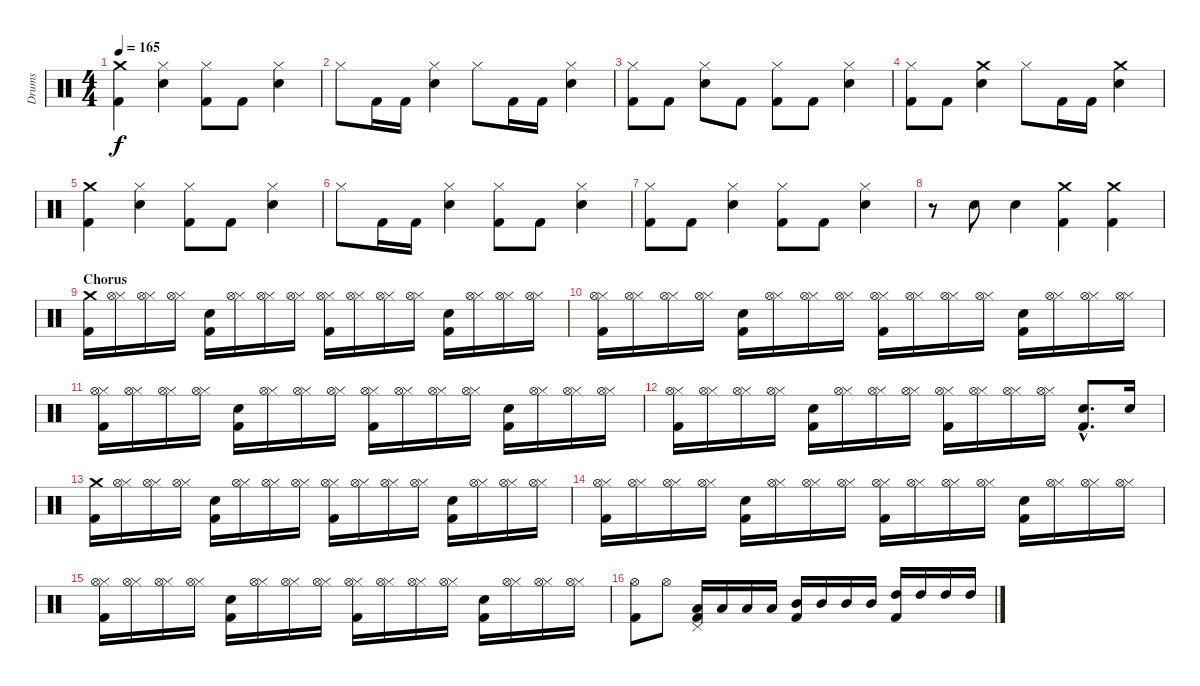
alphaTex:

\track ("Drums" "Drums") {instrument percussion}
\staff {score}
\articulation defaults
\ts (4 4)
\tempo 165
\clef neutral
\ks c
("Kick (hit) 2" "Crash medium (hit)").4{dy f} ("Hi-Hat (closed)" "Snare (hit) 2").4 ("Hi-Hat (closed)" "Kick (hit) 2").8 "Kick (hit) 2".8 ("Snare (hit) 2" "Hi-Hat (closed)").4 |
"Hi-Hat (closed)".8 "Kick (hit) 2".16 "Kick (hit) 2".16 ("Snare (hit) 2" "Hi-Hat (closed)").4 "Hi-Hat (closed)".8 "Kick (hit) 2".16 "Kick (hit) 2".16 ("Snare (hit) 2" "Hi-Hat (closed)").4 |
("Hi-Hat (closed)" "Kick (hit) 2").8 "Kick (hit) 2".8 ("Snare (hit) 2" "Hi-Hat (closed)").8 "Kick (hit) 2".8 ("Hi-Hat (closed)" "Kick (hit) 2").8 "Kick (hit) 2".8 ("Snare (hit) 2" "Hi-Hat (closed)").4 |
("Hi-Hat (closed)" "Kick (hit) 2").8 "Kick (hit) 2".8 ("Crash medium (hit)" "Snare (hit) 2").4 "Hi-Hat (closed)".8 "Kick (hit) 2".16 "Kick (hit) 2".16 ("Crash medium (hit)" "Snare (hit) 2").4 |
("Kick (hit) 2" "Crash medium (hit)").4 ("Hi-Hat (closed)" "Snare (hit) 2").4 ("Kick (hit) 2" "Hi-Hat (closed)").8 "Kick (hit) 2".8 ("Snare (hit) 2" "Hi-Hat (closed)").4 |
"Hi-Hat (closed)".8 "Kick (hit) 2".16 "Kick (hit) 2".16 ("Snare (hit) 2" "Hi-Hat (closed)").4 ("Hi-Hat (closed)" "Kick (hit) 2").8 "Kick (hit) 2".8 ("Snare (hit) 2" "Hi-Hat (closed)").4 |
("Hi-Hat (closed)" "Kick (hit) 2").8 "Kick (hit) 2".8 ("Snare (hit) 2" "Hi-Hat (closed)").4 ("Hi-Hat (closed)" "Kick (hit) 2").8 "Kick (hit) 2".8 ("Snare (hit) 2" "Hi-Hat (closed)").4 |
r.8 "Snare (hit) 2".8 "Snare (hit) 2".4 ("Kick (hit) 2" "Crash medium (hit)").4 ("Kick (hit) 2" "Crash medium (hit)").4 |
\section ("" "Chorus")
("Crash medium (hit)" "Kick (hit) 2").16 ("Hi-Hat (closed)" "Hi-Hat (open)").16 ("Hi-Hat (closed)" "Hi-Hat (open)").16 ("Hi-Hat (closed)" "Hi-Hat (open)").16 ("Kick (hit) 2" "Snare (hit) 2").16 ("Hi-Hat (closed)" "Hi-Hat (open)").16 ("Hi-Hat (closed)" "Hi-Hat (open)").16 ("Hi-Hat (closed)" "Hi-Hat (open)").16 ("Kick (hit) 2" "Hi-Hat (closed)" "Hi-Hat (open)").16 ("Hi-Hat (closed)" "Hi-Hat (open)").16 ("Hi-Hat (closed)" "Hi-Hat (open)").16 ("Hi-Hat (closed)" "Hi-Hat (open)").16 ("Kick (hit) 2" "Snare (hit) 2").16 ("Hi-Hat (closed)" "Hi-Hat (open)").16 ("Hi-Hat (closed)" "Hi-Hat (open)").16 ("Hi-Hat (closed)" "Hi-Hat (open)").16 |
("Kick (hit) 2" "Hi-Hat (closed)" "Hi-Hat (open)").16 ("Hi-Hat (closed)" "Hi-Hat (open)").16 ("Hi-Hat (closed)" "Hi-Hat (open)").16 ("Hi-Hat (closed)" "Hi-Hat (open)").16 ("Kick (hit) 2" "Snare (hit) 2").16 ("Hi-Hat (closed)" "Hi-Hat (open)").16 ("Hi-Hat (closed)" "Hi-Hat (open)").16 ("Hi-Hat (closed)" "Hi-Hat (open)").16 ("Kick (hit) 2" "Hi-Hat (closed)" "Hi-Hat (open)").16 ("Hi-Hat (closed)" "Hi-Hat (open)").16 ("Hi-Hat (closed)" "Hi-Hat (open)").16 ("Hi-Hat (closed)" "Hi-Hat (open)").16 ("Kick (hit) 2" "Snare (hit) 2").16 ("Hi-Hat (closed)" "Hi-Hat (open)").16 ("Hi-Hat (closed)" "Hi-Hat (open)").16 ("Hi-Hat (closed)" "Hi-Hat (open)").16 |
("Kick (hit) 2" "Hi-Hat (closed)" "Hi-Hat (open)").16 ("Hi-Hat (closed)" "Hi-Hat (open)").16 ("Hi-Hat (closed)" "Hi-Hat (open)").16 ("Hi-Hat (closed)" "Hi-Hat (open)").16 ("Kick (hit) 2" "Snare (hit) 2").16 ("Hi-Hat (closed)" "Hi-Hat (open)").16 ("Hi-Hat (closed)" "Hi-Hat (open)").16 ("Hi-Hat (closed)" "Hi-Hat (open)").16 ("Kick (hit) 2" "Hi-Hat (closed)" "Hi-Hat (open)").16 ("Hi-Hat (closed)" "Hi-Hat (open)").16 ("Hi-Hat (closed)" "Hi-Hat (open)").16 ("Hi-Hat (closed)" "Hi-Hat (open)").16 ("Kick (hit) 2" "Snare (hit) 2").16 ("Hi-Hat (closed)" "Hi-Hat (open)").16 ("Hi-Hat (closed)" "Hi-Hat (open)").16 ("Hi-Hat (closed)" "Hi-Hat (open)").16 |
("Kick (hit) 2" "Hi-Hat (closed)" "Hi-Hat (open)").16 ("Hi-Hat (closed)" "Hi-Hat (open)").16 ("Hi-Hat (closed)" "Hi-Hat (open)").16 ("Hi-Hat (closed)" "Hi-Hat (open)").16 ("Kick (hit) 2" "Snare (hit) 2").16 ("Hi-Hat (closed)" "Hi-Hat (open)").16 ("Hi-Hat (closed)" "Hi-Hat (open)").16 ("Hi-Hat (closed)" "Hi-Hat (open)").16 ("Kick (hit) 2" "Hi-Hat (closed)" "Hi-Hat (open)").16 ("Hi-Hat (closed)" "Hi-Hat (open)").16 ("Hi-Hat (closed)" "Hi-Hat (open)").16 ("Hi-Hat (closed)" "Hi-Hat (open)").16 ("Kick (hit) 2"{hac} "Snare (hit) 2"{hac}).8{d} "Snare (hit) 2".16 |
("Crash medium (hit)" "Kick (hit) 2").16 ("Hi-Hat (closed)" "Hi-Hat (open)").16 ("Hi-Hat (closed)" "Hi-Hat (open)").16 ("Hi-Hat (closed)" "Hi-Hat (open)").16 ("Kick (hit) 2" "Snare (hit) 2").16 ("Hi-Hat (closed)" "Hi-Hat (open)").16 ("Hi-Hat (closed)" "Hi-Hat (open)").16 ("Hi-Hat (closed)" "Hi-Hat (open)").16 ("Kick (hit) 2" "Hi-Hat (closed)" "Hi-Hat (open)").16 ("Hi-Hat (closed)" "Hi-Hat (open)").16 ("Hi-Hat (closed)" "Hi-Hat (open)").16 ("Hi-Hat (closed)" "Hi-Hat (open)").16 ("Kick (hit) 2" "Snare (hit) 2").16 ("Hi-Hat (closed)" "Hi-Hat (open)").16 ("Hi-Hat (closed)" "Hi-Hat (open)").16 ("Hi-Hat (closed)" "Hi-Hat (open)").16 |
("Kick (hit) 2" "Hi-Hat (closed)" "Hi-Hat (open)").16 ("Hi-Hat (closed)" "Hi-Hat (open)").16 ("Hi-Hat (closed)" "Hi-Hat (open)").16 ("Hi-Hat (closed)" "Hi-Hat (open)").16 ("Kick (hit) 2" "Snare (hit) 2").16 ("Hi-Hat (closed)" "Hi-Hat (open)").16 ("Hi-Hat (closed)" "Hi-Hat (open)").16 ("Hi-Hat (closed)" "Hi-Hat (open)").16 ("Kick (hit) 2" "Hi-Hat (closed)" "Hi-Hat (open)").16 ("Hi-Hat (closed)" "Hi-Hat (open)").16 ("Hi-Hat (closed)" "Hi-Hat (open)").16 ("Hi-Hat (closed)" "Hi-Hat (open)").16 ("Kick (hit) 2" "Snare (hit) 2").16 ("Hi-Hat (closed)" "Hi-Hat (open)").16 ("Hi-Hat (closed)" "Hi-Hat (open)").16 ("Hi-Hat (closed)" "Hi-Hat (open)").16 |
("Kick (hit) 2" "Hi-Hat (closed)" "Hi-Hat (open)").16 ("Hi-Hat (closed)" "Hi-Hat (open)").16 ("Hi-Hat (closed)" "Hi-Hat (open)").16 ("Hi-Hat (closed)" "Hi-Hat (open)").16 ("Kick (hit) 2" "Snare (hit) 2").16 ("Hi-Hat (closed)" "Hi-Hat (open)").16 ("Hi-Hat (closed)" "Hi-Hat (open)").16 ("Hi-Hat (closed)" "Hi-Hat (open)").16 ("Kick (hit) 2" "Hi-Hat (closed)" "Hi-Hat (open)").16 ("Hi-Hat (closed)" "Hi-Hat (open)").16 ("Hi-Hat (closed)" "Hi-Hat (open)").16 ("Hi-Hat (closed)" "Hi-Hat (open)").16 ("Kick (hit) 2" "Snare (hit) 2").16 ("Hi-Hat (closed)" "Hi-Hat (open)").16 ("Hi-Hat (closed)" "Hi-Hat (open)").16 ("Hi-Hat (closed)" "Hi-Hat (open)").16 |
("Hi-Hat (open)" "Kick (hit) 2").8 "Hi-Hat (open)".8 ("Low Tom (hit)" "Kick (hit) 2" "Pedal Hi-Hat (hit)").16 "Low Tom (hit)".16 "Low Tom (hit)".16 "Low Tom (hit)".16 ("Mid Tom (hit)" "Kick (hit) 2").16 "Mid Tom (hit)".16 "Mid Tom (hit)".16 "Mid Tom (hit)".16 ("High Tom (hit)" "Kick (hit) 2").16 "High Tom (hit)".16 "High Tom (hit)".16 "High Tom (hit)".16
